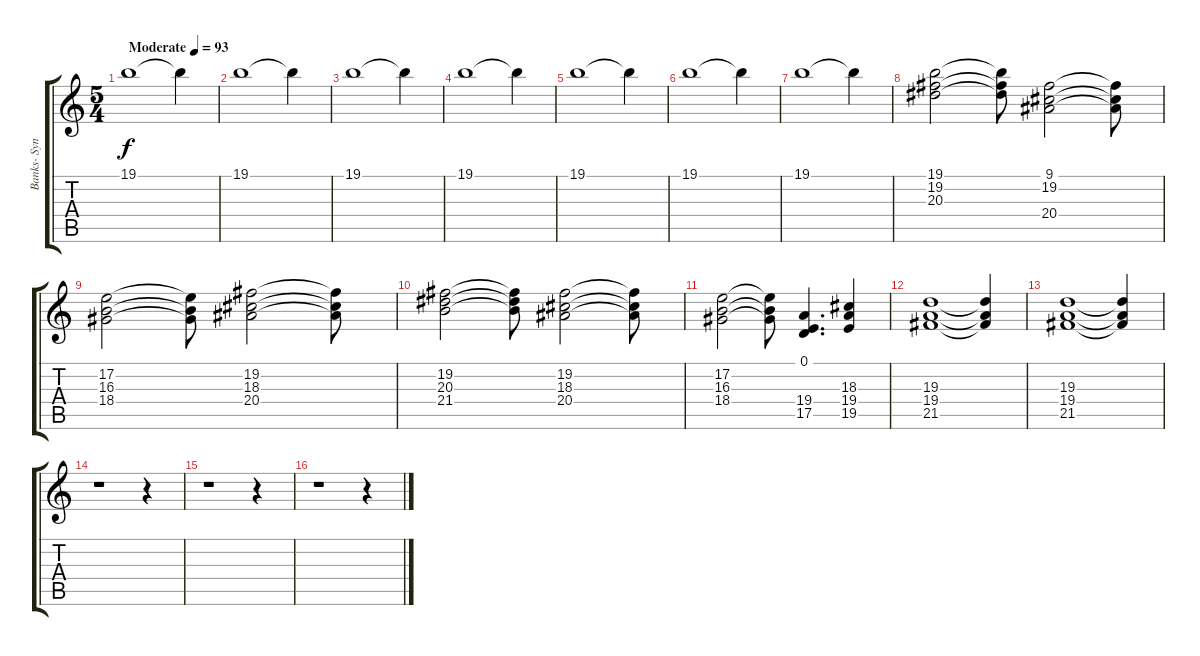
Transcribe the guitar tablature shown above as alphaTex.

\track ("Banks- Synth" "Banks- Syn") {instrument pad2warm}
\staff {score tabs}
\tuning (E4 B3 G3 D3 A2 E2) {hide}
\ts (5 4)
\tempo (93 "Moderate")
\clef g2
\ks c
19.1.1{dy f instrument pad2warm} 19.1{t}.4 |
19.1.1 19.1{t}.4 |
19.1.1 19.1{t}.4 |
19.1.1 19.1{t}.4 |
19.1.1 19.1{t}.4 |
19.1.1 19.1{t}.4 |
19.1.1 19.1{t}.4 |
(19.1 19.2 20.3).2 (19.1{t} 19.2{t} 20.3{t}).8 (9.1 19.2 20.4).2 (9.1{t} 19.2{t} 20.4{t}).8 |
(17.2 16.3 18.4).2 (17.2{t} 16.3{t} 18.4{t}).8 (19.2 18.3 20.4).2 (19.2{t} 18.3{t} 20.4{t}).8 |
(19.2 20.3 21.4).2 (19.2{t} 20.3{t} 21.4{t}).8 (19.2 18.3 20.4).2 (19.2{t} 18.3{t} 20.4{t}).8 |
(17.2 16.3 18.4).2 (17.2{t} 16.3{t} 18.4{t}).8 (0.1 19.4 17.5).4{d} (18.3 19.4 19.5).4 |
(19.3 19.4 21.5).1 (19.3{t} 19.4{t} 21.5{t}).4 |
(19.3 19.4 21.5).1 (19.3{t} 19.4{t} 21.5{t}).4 |
r.1 r.4 |
r.1 r.4 |
r.1 r.4
